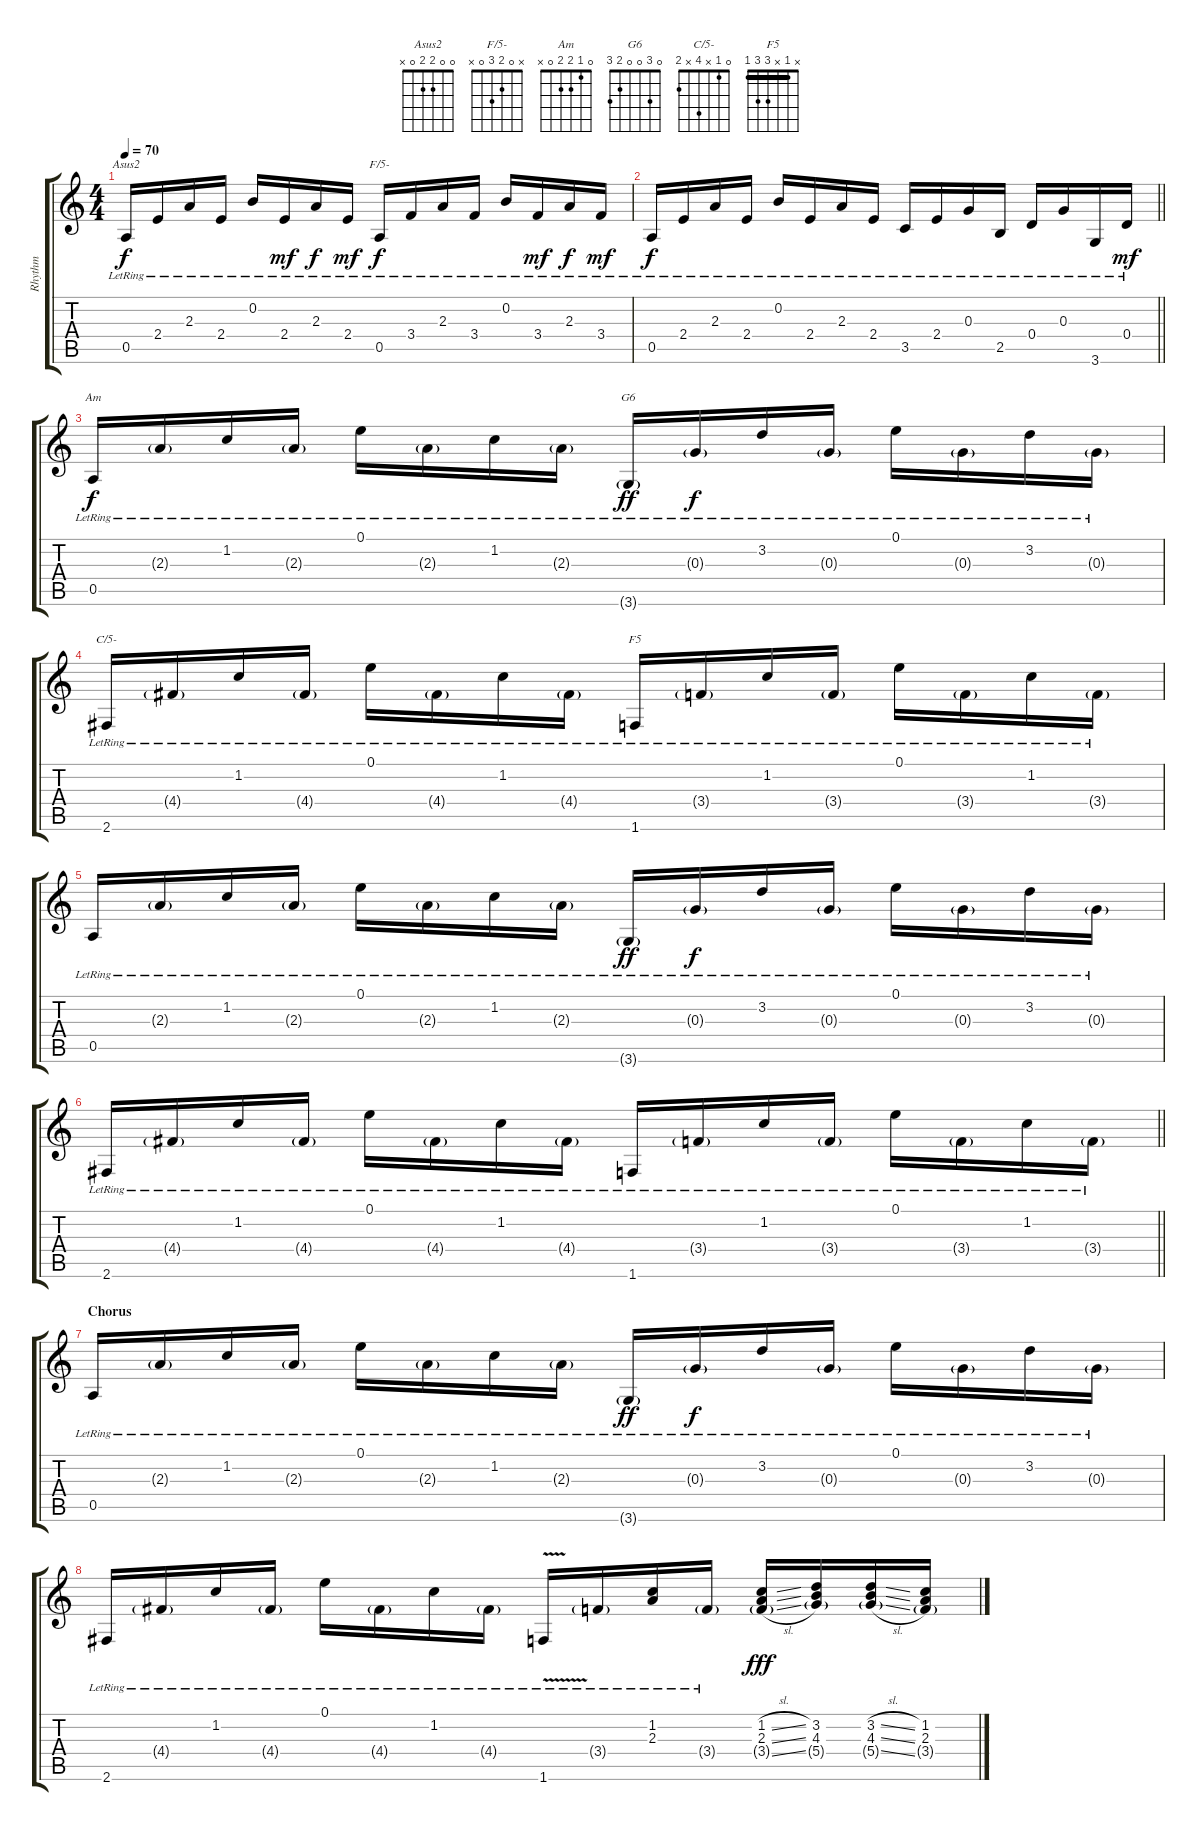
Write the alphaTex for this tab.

\track ("Rhythm" "Rhythm") {instrument electricguitarjazz}
\staff {score tabs}
\tuning (E4 B3 G3 D3 A2 E2) {hide}
\chord ("Asus2" 0 0 2 2 0 x)
\chord ("F/5-" x 0 2 3 0 x)
\chord ("Am" 0 1 2 2 0 x)
\chord ("G6" 0 3 0 0 2 3)
\chord ("C/5-" 0 1 x 4 x 2)
\chord ("F5" x 1 x 3 3 1) {barre 1}
\ts (4 4)
\tempo 70
\clef g2
\ks c
0.5{lr}.16{ch "Asus2" dy f} 2.4{lr}.16 2.3{lr}.16 2.4{lr}.16 0.2{lr}.16 2.4{lr}.16{dy mf} 2.3{lr}.16{dy f} 2.4{lr}.16{dy mf} 0.5{lr}.16{ch "F/5-" dy f} 3.4{lr}.16 2.3{lr}.16 3.4{lr}.16 0.2{lr}.16 3.4{lr}.16{dy mf} 2.3{lr}.16{dy f} 3.4{lr}.16{dy mf} |
\barLineRight lightlight
0.5{lr}.16{dy f} 2.4{lr}.16 2.3{lr}.16 2.4{lr}.16 0.2{lr}.16 2.4{lr}.16 2.3{lr}.16 2.4{lr}.16 3.5{lr}.16 2.4{lr}.16 0.3{lr}.16 2.5{lr}.16 0.4{lr}.16 0.3{lr}.16 3.6{lr}.16 0.4{lr}.16{dy mf} |
\section ("" "")
0.5{lr}.16{ch "Am" dy f} 2.3{g lr}.16 1.2{lr}.16 2.3{g lr}.16 0.1{lr}.16 2.3{g lr}.16 1.2{lr}.16 2.3{g lr}.16 3.6{g lr}.16{ch "G6" dy ff} 0.3{g lr}.16{dy f} 3.2{lr}.16 0.3{g lr}.16 0.1{lr}.16 0.3{g lr}.16 3.2{lr}.16 0.3{g lr}.16 |
2.6{lr}.16{ch "C/5-"} 4.4{g lr}.16 1.2{lr}.16 4.4{g lr}.16 0.1{lr}.16 4.4{g lr}.16 1.2{lr}.16 4.4{g lr}.16 1.6{lr}.16{ch "F5"} 3.4{g lr}.16 1.2{lr}.16 3.4{g lr}.16 0.1{lr}.16 3.4{g lr}.16 1.2{lr}.16 3.4{g lr}.16 |
0.5{lr}.16 2.3{g lr}.16 1.2{lr}.16 2.3{g lr}.16 0.1{lr}.16 2.3{g lr}.16 1.2{lr}.16 2.3{g lr}.16 3.6{g lr}.16{dy ff} 0.3{g lr}.16{dy f} 3.2{lr}.16 0.3{g lr}.16 0.1{lr}.16 0.3{g lr}.16 3.2{lr}.16 0.3{g lr}.16 |
\barLineRight lightlight
2.6{lr}.16 4.4{g lr}.16 1.2{lr}.16 4.4{g lr}.16 0.1{lr}.16 4.4{g lr}.16 1.2{lr}.16 4.4{g lr}.16 1.6{lr}.16 3.4{g lr}.16 1.2{lr}.16 3.4{g lr}.16 0.1{lr}.16 3.4{g lr}.16 1.2{lr}.16 3.4{g lr}.16 |
\section ("" "Chorus")
0.5{lr}.16 2.3{g lr}.16 1.2{lr}.16 2.3{g lr}.16 0.1{lr}.16 2.3{g lr}.16 1.2{lr}.16 2.3{g lr}.16 3.6{g lr}.16{dy ff} 0.3{g lr}.16{dy f} 3.2{lr}.16 0.3{g lr}.16 0.1{lr}.16 0.3{g lr}.16 3.2{lr}.16 0.3{g lr}.16 |
2.6{lr}.16 4.4{g lr}.16 1.2{lr}.16 4.4{g lr}.16 0.1{lr}.16 4.4{g lr}.16 1.2{lr}.16 4.4{g lr}.16 1.6{v lr}.16 3.4{g lr}.16 (1.2{lr} 2.3{lr}).16 3.4{g lr}.16 (1.2{sl} 2.3{sl} 3.4{sl g}).16{dy fff} (3.2 4.3 5.4{g}).16 (3.2{sl} 4.3{sl} 5.4{sl g}).16 (1.2 2.3 3.4{g}).16
